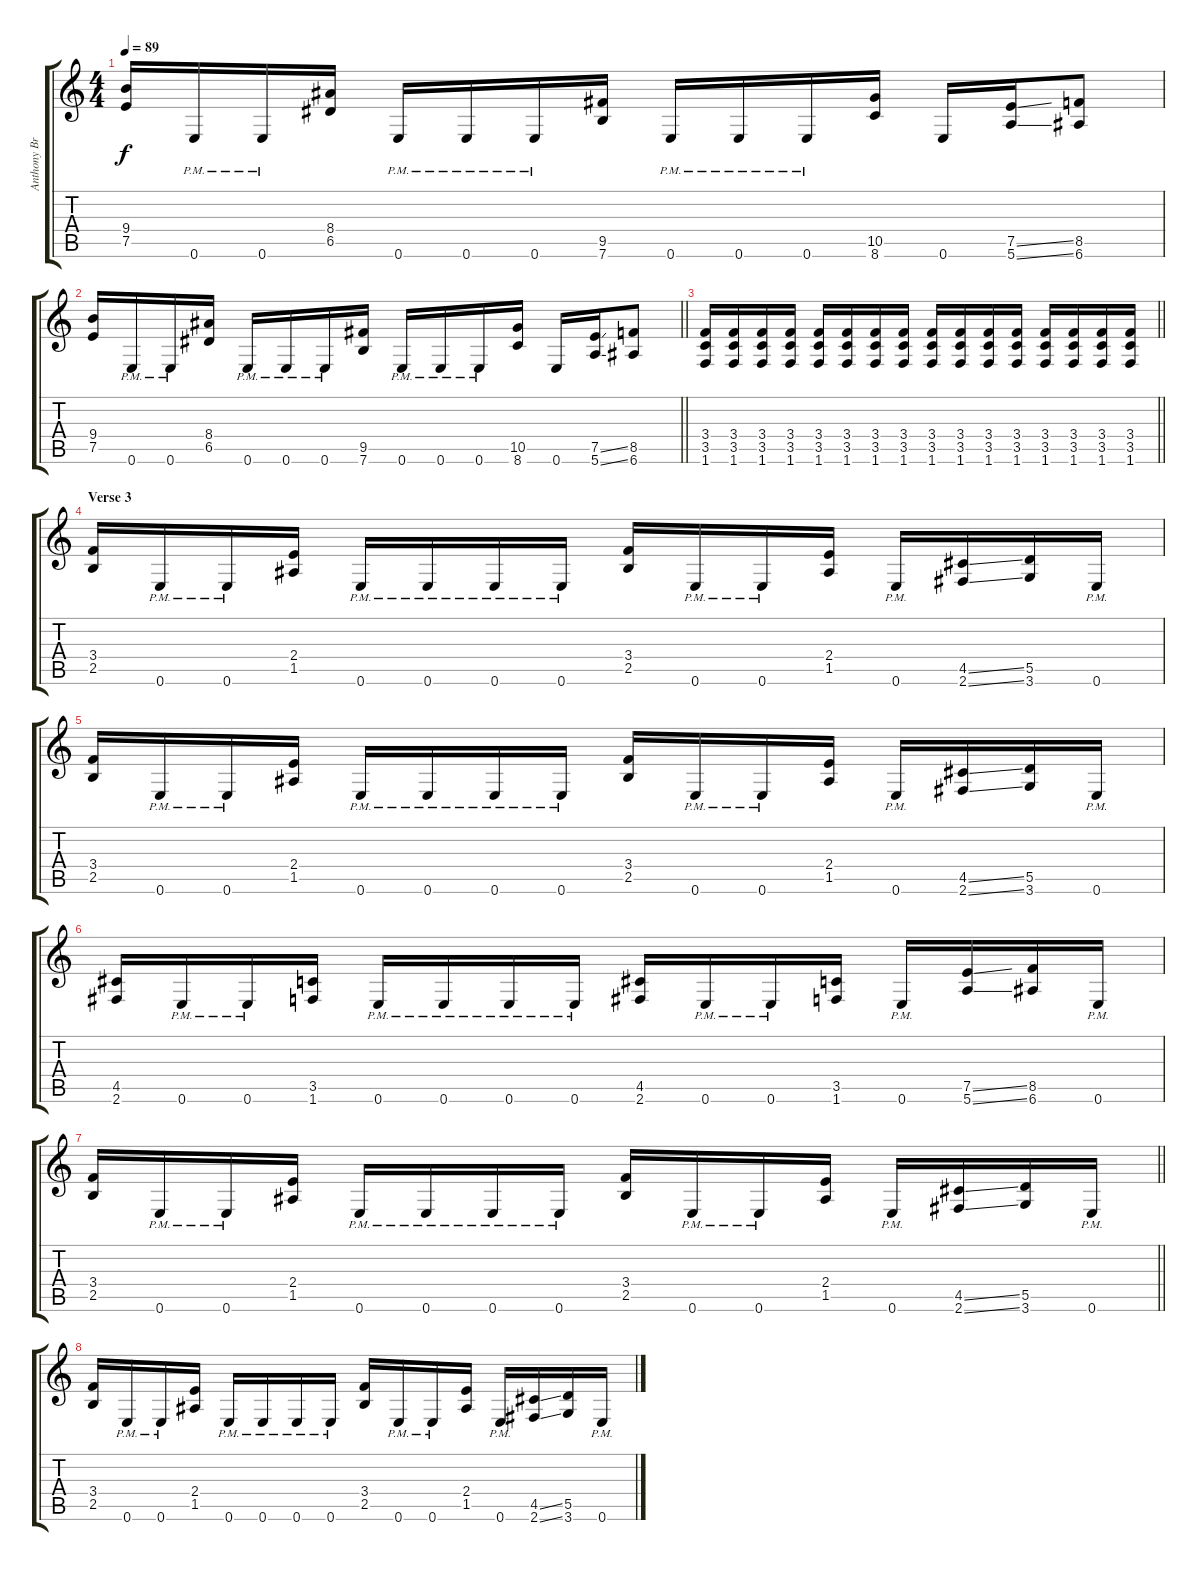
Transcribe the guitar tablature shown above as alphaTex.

\track ("Anthony Bramante (Rhythm Guitar)" "Anthony Br") {instrument distortionguitar}
\staff {score tabs}
\tuning (E4 B3 G3 D3 A2 E2) {hide}
\ts (4 4)
\tempo 89
\clef g2
\ks c
(9.4 7.5).16{dy f} 0.6{pm}.16 0.6{pm}.16 (8.4 6.5).16 0.6{pm}.16 0.6{pm}.16 0.6{pm}.16 (9.5 7.6).16 0.6{pm}.16 0.6{pm}.16 0.6{pm}.16 (10.5 8.6).16 0.6.16 (7.5{ss} 5.6{ss}).16 (8.5 6.6).8 |
\barLineRight lightlight
(9.4 7.5).16 0.6{pm}.16 0.6{pm}.16 (8.4 6.5).16 0.6{pm}.16 0.6{pm}.16 0.6{pm}.16 (9.5 7.6).16 0.6{pm}.16 0.6{pm}.16 0.6{pm}.16 (10.5 8.6).16 0.6.16 (7.5{ss} 5.6{ss}).16 (8.5 6.6).8 |
\barLineRight lightlight
(3.4 3.5 1.6).16 (3.4 3.5 1.6).16 (3.4 3.5 1.6).16 (3.4 3.5 1.6).16 (3.4 3.5 1.6).16 (3.4 3.5 1.6).16 (3.4 3.5 1.6).16 (3.4 3.5 1.6).16 (3.4 3.5 1.6).16 (3.4 3.5 1.6).16 (3.4 3.5 1.6).16 (3.4 3.5 1.6).16 (3.4 3.5 1.6).16 (3.4 3.5 1.6).16 (3.4 3.5 1.6).16 (3.4 3.5 1.6).16 |
\section ("" "Verse 3")
(3.4 2.5).16 0.6{pm}.16 0.6{pm}.16 (2.4 1.5).16 0.6{pm}.16 0.6{pm}.16 0.6{pm}.16 0.6{pm}.16 (3.4 2.5).16 0.6{pm}.16 0.6{pm}.16 (2.4 1.5).16 0.6{pm}.16 (4.5{ss} 2.6{ss}).16 (5.5 3.6).16 0.6{pm}.16 |
(3.4 2.5).16 0.6{pm}.16 0.6{pm}.16 (2.4 1.5).16 0.6{pm}.16 0.6{pm}.16 0.6{pm}.16 0.6{pm}.16 (3.4 2.5).16 0.6{pm}.16 0.6{pm}.16 (2.4 1.5).16 0.6{pm}.16 (4.5{ss} 2.6{ss}).16 (5.5 3.6).16 0.6{pm}.16 |
(4.5 2.6).16 0.6{pm}.16 0.6{pm}.16 (3.5 1.6).16 0.6{pm}.16 0.6{pm}.16 0.6{pm}.16 0.6{pm}.16 (4.5 2.6).16 0.6{pm}.16 0.6{pm}.16 (3.5 1.6).16 0.6{pm}.16 (7.5{ss} 5.6{ss}).16 (8.5 6.6).16 0.6{pm}.16 |
\barLineRight lightlight
(3.4 2.5).16 0.6{pm}.16 0.6{pm}.16 (2.4 1.5).16 0.6{pm}.16 0.6{pm}.16 0.6{pm}.16 0.6{pm}.16 (3.4 2.5).16 0.6{pm}.16 0.6{pm}.16 (2.4 1.5).16 0.6{pm}.16 (4.5{ss} 2.6{ss}).16 (5.5 3.6).16 0.6{pm}.16 |
(3.4 2.5).16 0.6{pm}.16 0.6{pm}.16 (2.4 1.5).16 0.6{pm}.16 0.6{pm}.16 0.6{pm}.16 0.6{pm}.16 (3.4 2.5).16 0.6{pm}.16 0.6{pm}.16 (2.4 1.5).16 0.6{pm}.16 (4.5{ss} 2.6{ss}).16 (5.5 3.6).16 0.6{pm}.16
